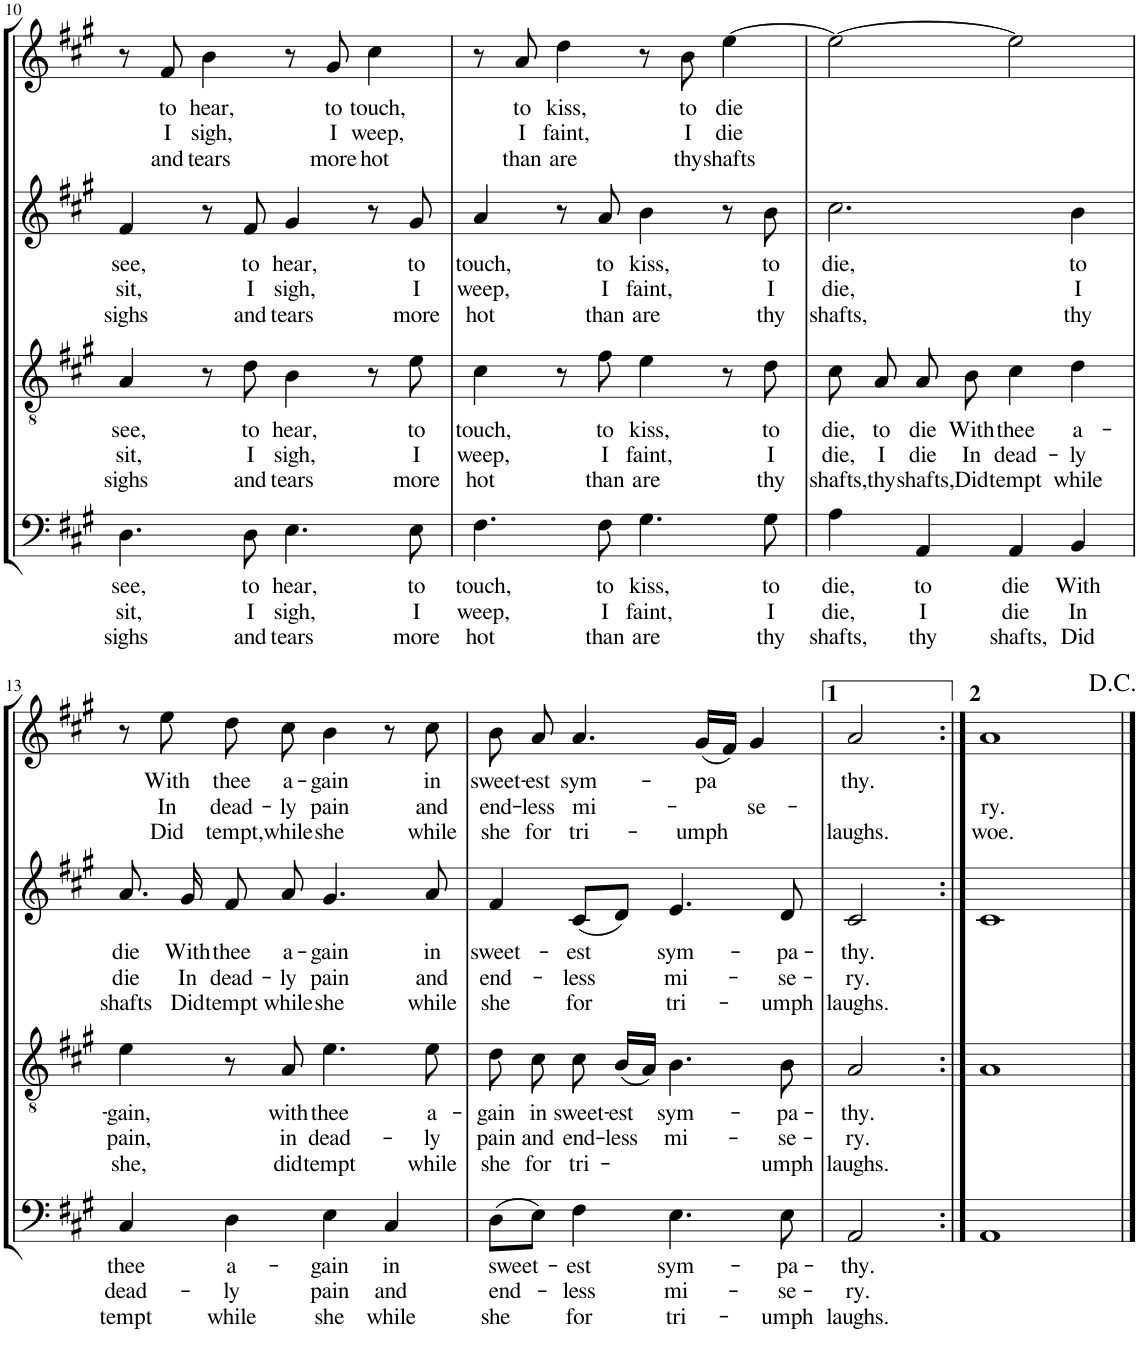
**kern	**text	**text	**text	**kern	**text	**text	**text	**kern	**text	**text	**text	**kern	**text	**text	**text
*part4	*part4	*part4	*part4	*part3	*part3	*part3	*part3	*part2	*part2	*part2	*part2	*part1	*part1	*part1	*part1
*staff4	*staff4	*staff4	*staff4	*staff3	*staff3	*staff3	*staff3	*staff2	*staff2	*staff2	*staff2	*staff1	*staff1	*staff1	*staff1
*I"Bassi	*	*	*	*I"Tenori	*	*	*	*I"Contralti	*	*	*	*I"Soprani	*	*	*
!!LO:PB:g=z
*clefF4	*	*	*	*clefGv2	*	*	*	*clefG2	*	*	*	*clefG2	*	*	*
*	*	*	*	*	*	*	*	*	*	*	*	*Trd1c2	*	*	*
*k[f#c#g#]	*	*	*	*k[f#c#g#]	*	*	*	*k[f#c#g#]	*	*	*	*k[f#c#g#]	*	*	*
*A:	*	*	*	*A:	*	*	*	*A:	*	*	*	*A:	*	*	*
*M2/2	*	*	*	*M2/2	*	*	*	*M2/2	*	*	*	*M2/2	*	*	*
*met(c|)	*	*	*	*met(c|)	*	*	*	*met(c|)	*	*	*	*met(c|)	*	*	*
=10	=10	=10	=10	=10	=10	=10	=10	=10	=10	=10	=10	=10	=10	=10	=10
!	!LO:LY:b	!LO:LY:b	!LO:LY:b	!	!LO:LY:b	!LO:LY:b	!LO:LY:b	!	!LO:LY:b	!LO:LY:b	!LO:LY:b	!	!	!	!
4.D\	see,	sit,	sighs	4A/	see,	sit,	sighs	4f#/	see,	sit,	sighs	8r	.	.	.
!	!	!	!	!	!	!	!	!	!	!	!	!	!LO:LY:b	!LO:LY:b	!LO:LY:b
.	.	.	.	.	.	.	.	.	.	.	.	8f#/	to	I	and
!	!	!	!	!	!	!	!	!	!	!	!	!	!LO:LY:b	!LO:LY:b	!LO:LY:b
.	.	.	.	8r	.	.	.	8r	.	.	.	4b\	hear,	sigh,	tears
!	!LO:LY:b	!LO:LY:b	!LO:LY:b	!	!LO:LY:b	!LO:LY:b	!LO:LY:b	!	!LO:LY:b	!LO:LY:b	!LO:LY:b	!	!	!	!
8D\	to	I	and	8d\	to	I	and	8f#/	to	I	and	.	.	.	.
!	!LO:LY:b	!LO:LY:b	!LO:LY:b	!	!LO:LY:b	!LO:LY:b	!LO:LY:b	!	!LO:LY:b	!LO:LY:b	!LO:LY:b	!	!	!	!
4.E\	hear,	sigh,	tears	4B\	hear,	sigh,	tears	4g#/	hear,	sigh,	tears	8r	.	.	.
!	!	!	!	!	!	!	!	!	!	!	!	!	!LO:LY:b	!LO:LY:b	!LO:LY:b
.	.	.	.	.	.	.	.	.	.	.	.	8g#/	to	I	more
!	!	!	!	!	!	!	!	!	!	!	!	!	!LO:LY:b	!LO:LY:b	!LO:LY:b
.	.	.	.	8r	.	.	.	8r	.	.	.	4cc#\	touch,	weep,	hot
!	!LO:LY:b	!LO:LY:b	!LO:LY:b	!	!LO:LY:b	!LO:LY:b	!LO:LY:b	!	!LO:LY:b	!LO:LY:b	!LO:LY:b	!	!	!	!
8E\	to	I	more	8e\	to	I	more	8g#/	to	I	more	.	.	.	.
=11	=11	=11	=11	=11	=11	=11	=11	=11	=11	=11	=11	=11	=11	=11	=11
!	!LO:LY:b	!LO:LY:b	!LO:LY:b	!	!LO:LY:b	!LO:LY:b	!LO:LY:b	!	!LO:LY:b	!LO:LY:b	!LO:LY:b	!	!	!	!
4.F#\	touch,	weep,	hot	4c#\	touch,	weep,	hot	4a/	touch,	weep,	hot	8r	.	.	.
!	!	!	!	!	!	!	!	!	!	!	!	!	!LO:LY:b	!LO:LY:b	!LO:LY:b
.	.	.	.	.	.	.	.	.	.	.	.	8a/	to	I	than
!	!	!	!	!	!	!	!	!	!	!	!	!	!LO:LY:b	!LO:LY:b	!LO:LY:b
.	.	.	.	8r	.	.	.	8r	.	.	.	4dd\	kiss,	faint,	are
!	!LO:LY:b	!LO:LY:b	!LO:LY:b	!	!LO:LY:b	!LO:LY:b	!LO:LY:b	!	!LO:LY:b	!LO:LY:b	!LO:LY:b	!	!	!	!
8F#\	to	I	than	8f#\	to	I	than	8a/	to	I	than	.	.	.	.
!	!LO:LY:b	!LO:LY:b	!LO:LY:b	!	!LO:LY:b	!LO:LY:b	!LO:LY:b	!	!LO:LY:b	!LO:LY:b	!LO:LY:b	!	!	!	!
4.G#\	kiss,	faint,	are	4e\	kiss,	faint,	are	4b\	kiss,	faint,	are	8r	.	.	.
!	!	!	!	!	!	!	!	!	!	!	!	!	!LO:LY:b	!LO:LY:b	!LO:LY:b
.	.	.	.	.	.	.	.	.	.	.	.	8b\	to	I	thy
!	!	!	!	!	!	!	!	!	!	!	!	!	!LO:LY:b	!LO:LY:b	!LO:LY:b
.	.	.	.	8r	.	.	.	8r	.	.	.	[4ee\	die	die	shafts
!	!LO:LY:b	!LO:LY:b	!LO:LY:b	!	!LO:LY:b	!LO:LY:b	!LO:LY:b	!	!LO:LY:b	!LO:LY:b	!LO:LY:b	!	!	!	!
8G#\	to	I	thy	8d\	to	I	thy	8b\	to	I	thy	.	.	.	.
=12	=12	=12	=12	=12	=12	=12	=12	=12	=12	=12	=12	=12	=12	=12	=12
!	!LO:LY:b	!LO:LY:b	!LO:LY:b	!	!LO:LY:b	!LO:LY:b	!LO:LY:b	!	!LO:LY:b	!LO:LY:b	!LO:LY:b	!	!	!	!
4A\	die,	die,	shafts,	8c#\	die,	die,	shafts,	2.cc#\	die,	die,	shafts,	2ee\_	.	.	.
!	!	!	!	!	!LO:LY:b	!LO:LY:b	!LO:LY:b	!	!	!	!	!	!	!	!
.	.	.	.	8A/	to	I	thy	.	.	.	.	.	.	.	.
!	!LO:LY:b	!LO:LY:b	!LO:LY:b	!	!LO:LY:b	!LO:LY:b	!LO:LY:b	!	!	!	!	!	!	!	!
4AA/	to	I	thy	8A/	die	die	shafts,	.	.	.	.	.	.	.	.
!	!	!	!	!	!LO:LY:b	!LO:LY:b	!LO:LY:b	!	!	!	!	!	!	!	!
.	.	.	.	8B\	With	In	Did	.	.	.	.	.	.	.	.
!	!LO:LY:b	!LO:LY:b	!LO:LY:b	!	!LO:LY:b	!LO:LY:b	!LO:LY:b	!	!	!	!	!	!	!	!
4AA/	die	die	shafts,	4c#\	thee	dead-	tempt	.	.	.	.	2ee\]	.	.	.
!	!LO:LY:b	!LO:LY:b	!LO:LY:b	!	!LO:LY:b	!LO:LY:b	!LO:LY:b	!	!LO:LY:b	!LO:LY:b	!LO:LY:b	!	!	!	!
4BB/	With	In	Did	4d\	a-	-ly	while	4b\	to	I	thy	.	.	.	.
!!LO:LB:g=z
=13	=13	=13	=13	=13	=13	=13	=13	=13	=13	=13	=13	=13	=13	=13	=13
!	!LO:LY:b	!LO:LY:b	!LO:LY:b	!	!LO:LY:b	!LO:LY:b	!LO:LY:b	!	!LO:LY:b	!LO:LY:b	!LO:LY:b	!	!	!	!
4C#/	thee	dead-	tempt	4e\	-gain,	pain,	she,	8.a/	die	die	shafts	8r	.	.	.
!	!	!	!	!	!	!	!	!	!	!	!	!	!LO:LY:b	!LO:LY:b	!LO:LY:b
.	.	.	.	.	.	.	.	.	.	.	.	8ee\	With	In	Did
!	!	!	!	!	!	!	!	!	!LO:LY:b	!LO:LY:b	!LO:LY:b	!	!	!	!
.	.	.	.	.	.	.	.	16g#/	With	In	Did	.	.	.	.
!	!LO:LY:b	!LO:LY:b	!LO:LY:b	!	!	!	!	!	!LO:LY:b	!LO:LY:b	!LO:LY:b	!	!LO:LY:b	!LO:LY:b	!LO:LY:b
4D\	a-	-ly	while	8r	.	.	.	8f#/	thee	dead-	tempt	8dd\	thee	dead-	tempt,
!	!	!	!	!	!LO:LY:b	!LO:LY:b	!LO:LY:b	!	!LO:LY:b	!LO:LY:b	!LO:LY:b	!	!LO:LY:b	!LO:LY:b	!LO:LY:b
.	.	.	.	8A/	with	in	did	8a/	a-	-ly	while	8cc#\	a-	-ly	while
!	!LO:LY:b	!LO:LY:b	!LO:LY:b	!	!LO:LY:b	!LO:LY:b	!LO:LY:b	!	!LO:LY:b	!LO:LY:b	!LO:LY:b	!	!LO:LY:b	!LO:LY:b	!LO:LY:b
4E\	-gain	pain	she	4.e\	thee	dead-	tempt	4.g#/	-gain	pain	she	4b\	-gain	pain	she
!	!LO:LY:b	!LO:LY:b	!LO:LY:b	!	!	!	!	!	!	!	!	!	!	!	!
4C#/	in	and	while	.	.	.	.	.	.	.	.	8r	.	.	.
!	!	!	!	!	!LO:LY:b	!LO:LY:b	!LO:LY:b	!	!LO:LY:b	!LO:LY:b	!LO:LY:b	!	!LO:LY:b	!LO:LY:b	!LO:LY:b
.	.	.	.	8e\	a-	-ly	while	8a/	in	and	while	8cc#\	in	and	while
=14	=14	=14	=14	=14	=14	=14	=14	=14	=14	=14	=14	=14	=14	=14	=14
!	!LO:LY:b	!LO:LY:b	!LO:LY:b	!	!LO:LY:b	!LO:LY:b	!LO:LY:b	!	!LO:LY:b	!LO:LY:b	!LO:LY:b	!	!LO:LY:b	!LO:LY:b	!LO:LY:b
(8D\L	sweet-	end-	she	8d\	-gain	pain	she	4f#/	sweet-	end-	she	8b\	sweet-	end-	she
!	!	!	!	!	!LO:LY:b	!LO:LY:b	!LO:LY:b	!	!	!	!	!	!LO:LY:b	!LO:LY:b	!LO:LY:b
8E\J)	.	.	.	8c#\	in	and	for	.	.	.	.	8a/	-est	-less	for
!	!LO:LY:b	!LO:LY:b	!LO:LY:b	!	!LO:LY:b	!LO:LY:b	!LO:LY:b	!	!LO:LY:b	!LO:LY:b	!LO:LY:b	!	!LO:LY:b	!LO:LY:b	!LO:LY:b
4F#\	-est	-less	for	8c#\	sweet-	end-	tri-	(8c#/L	-est	-less	for	4.a/	sym-	mi-	tri-
!	!	!	!	!	!LO:LY:b	!LO:LY:b	!	!	!	!	!	!	!	!	!
.	.	.	.	(16B/LL	-est	-less	.	8d/J)	.	.	.	.	.	.	.
.	.	.	.	16A/JJ)	.	.	.	.	.	.	.	.	.	.	.
!	!LO:LY:b	!LO:LY:b	!LO:LY:b	!	!LO:LY:b	!LO:LY:b	!	!	!LO:LY:b	!LO:LY:b	!LO:LY:b	!	!	!	!
4.E\	sym-	mi-	tri-	4.B\	sym-	mi-	.	4.e/	sym-	mi-	tri-	.	.	.	.
!	!	!	!	!	!	!	!	!	!	!	!	!	!LO:LY:b	!	!LO:LY:b
.	.	.	.	.	.	.	.	.	.	.	.	(16g#/LL	-pa-	.	-umph
.	.	.	.	.	.	.	.	.	.	.	.	16f#/JJ)	.	.	.
!	!	!	!	!	!	!	!	!	!	!	!	!	!	!LO:LY:b	!
.	.	.	.	.	.	.	.	.	.	.	.	4g#/	.	-se-	.
!	!LO:LY:b	!LO:LY:b	!LO:LY:b	!	!LO:LY:b	!LO:LY:b	!LO:LY:b	!	!LO:LY:b	!LO:LY:b	!LO:LY:b	!	!	!	!
8E\	-pa-	-se-	-umph	8B\	-pa-	-se-	umph	8d/	-pa-	-se-	-umph	.	.	.	.
=15	=15	=15	=15	=15	=15	=15	=15	=15	=15	=15	=15	=15	=15	=15	=15
!	!LO:LY:b	!LO:LY:b	!LO:LY:b	!	!LO:LY:b	!LO:LY:b	!LO:LY:b	!	!LO:LY:b	!LO:LY:b	!LO:LY:b	!	!LO:LY:b	!	!LO:LY:b
2AA/	-thy.	-ry.	laughs.	2A/	-thy.	-ry.	laughs.	2c#/	-thy.	-ry.	laughs.	2a/	thy.	.	laughs.
=16:|!	=16:|!	=16:|!	=16:|!	=16:|!	=16:|!	=16:|!	=16:|!	=16:|!	=16:|!	=16:|!	=16:|!	=16:|!	=16:|!	=16:|!	=16:|!
!	!	!	!	!	!	!	!	!	!	!	!	!	!	!LO:LY:b	!LO:LY:b
1AA	.	.	.	1A	.	.	.	1c#	.	.	.	1a	.	ry.	woe.
==	==	==	==	==	==	==	==	==	==	==	==	==	==	==	==
*-	*-	*-	*-	*-	*-	*-	*-	*-	*-	*-	*-	*-	*-	*-	*-
